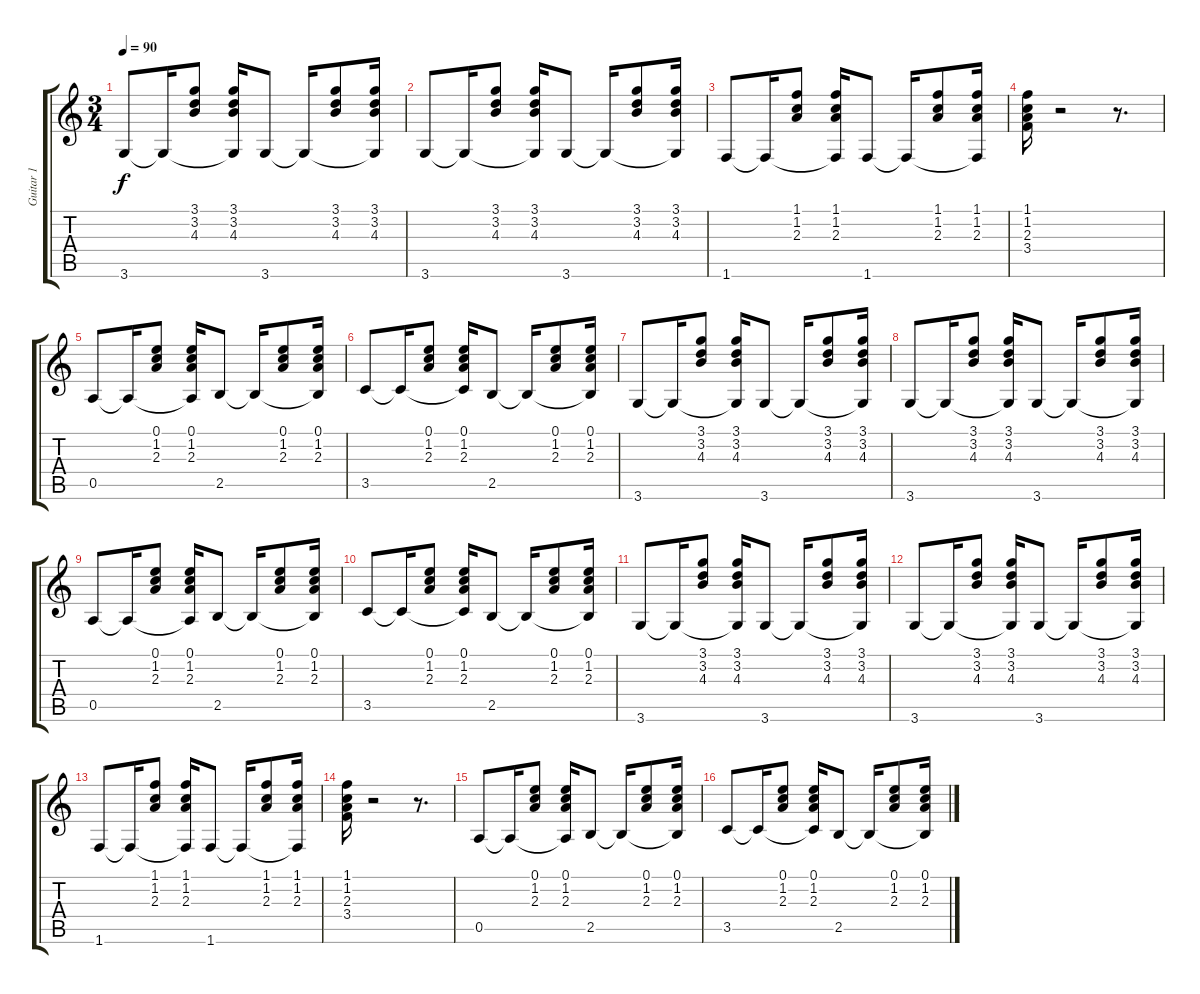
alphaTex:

\track ("Guitar 1" "Guitar 1") {instrument acousticguitarsteel}
\staff {score tabs}
\tuning (E4 B3 G3 D3 A2 E2) {hide}
\ts (3 4)
\tempo 90
\clef g2
\ks c
3.6.8{dy f} 3.6{t}.16 (3.1 3.2 4.3).8 (3.1 3.2 4.3 3.6{t}).16 3.6.8 3.6{t}.16 (3.1 3.2 4.3).8 (3.1 3.2 4.3 3.6{t}).16 |
3.6.8 3.6{t}.16 (3.1 3.2 4.3).8 (3.1 3.2 4.3 3.6{t}).16 3.6.8 3.6{t}.16 (3.1 3.2 4.3).8 (3.1 3.2 4.3 3.6{t}).16 |
1.6.8 1.6{t}.16 (1.1 1.2 2.3).8 (1.1 1.2 2.3 1.6{t}).16 1.6.8 1.6{t}.16 (1.1 1.2 2.3).8 (1.1 1.2 2.3 1.6{t}).16 |
(1.1 1.2 2.3 3.4).16 r.2 r.8{d} |
0.5.8 0.5{t}.16 (0.1 1.2 2.3).8 (0.1 1.2 2.3 0.5{t}).16 2.5.8 2.5{t}.16 (0.1 1.2 2.3).8 (0.1 1.2 2.3 2.5{t}).16 |
3.5.8 3.5{t}.16 (0.1 1.2 2.3).8 (0.1 1.2 2.3 3.5{t}).16 2.5.8 2.5{t}.16 (0.1 1.2 2.3).8 (0.1 1.2 2.3 2.5{t}).16 |
3.6.8 3.6{t}.16 (3.1 3.2 4.3).8 (3.1 3.2 4.3 3.6{t}).16 3.6.8 3.6{t}.16 (3.1 3.2 4.3).8 (3.1 3.2 4.3 3.6{t}).16 |
3.6.8 3.6{t}.16 (3.1 3.2 4.3).8 (3.1 3.2 4.3 3.6{t}).16 3.6.8 3.6{t}.16 (3.1 3.2 4.3).8 (3.1 3.2 4.3 3.6{t}).16 |
0.5.8 0.5{t}.16 (0.1 1.2 2.3).8 (0.1 1.2 2.3 0.5{t}).16 2.5.8 2.5{t}.16 (0.1 1.2 2.3).8 (0.1 1.2 2.3 2.5{t}).16 |
3.5.8 3.5{t}.16 (0.1 1.2 2.3).8 (0.1 1.2 2.3 3.5{t}).16 2.5.8 2.5{t}.16 (0.1 1.2 2.3).8 (0.1 1.2 2.3 2.5{t}).16 |
3.6.8 3.6{t}.16 (3.1 3.2 4.3).8 (3.1 3.2 4.3 3.6{t}).16 3.6.8 3.6{t}.16 (3.1 3.2 4.3).8 (3.1 3.2 4.3 3.6{t}).16 |
3.6.8 3.6{t}.16 (3.1 3.2 4.3).8 (3.1 3.2 4.3 3.6{t}).16 3.6.8 3.6{t}.16 (3.1 3.2 4.3).8 (3.1 3.2 4.3 3.6{t}).16 |
1.6.8 1.6{t}.16 (1.1 1.2 2.3).8 (1.1 1.2 2.3 1.6{t}).16 1.6.8 1.6{t}.16 (1.1 1.2 2.3).8 (1.1 1.2 2.3 1.6{t}).16 |
(1.1 1.2 2.3 3.4).16 r.2 r.8{d} |
0.5.8 0.5{t}.16 (0.1 1.2 2.3).8 (0.1 1.2 2.3 0.5{t}).16 2.5.8 2.5{t}.16 (0.1 1.2 2.3).8 (0.1 1.2 2.3 2.5{t}).16 |
3.5.8 3.5{t}.16 (0.1 1.2 2.3).8 (0.1 1.2 2.3 3.5{t}).16 2.5.8 2.5{t}.16 (0.1 1.2 2.3).8 (0.1 1.2 2.3 2.5{t}).16
